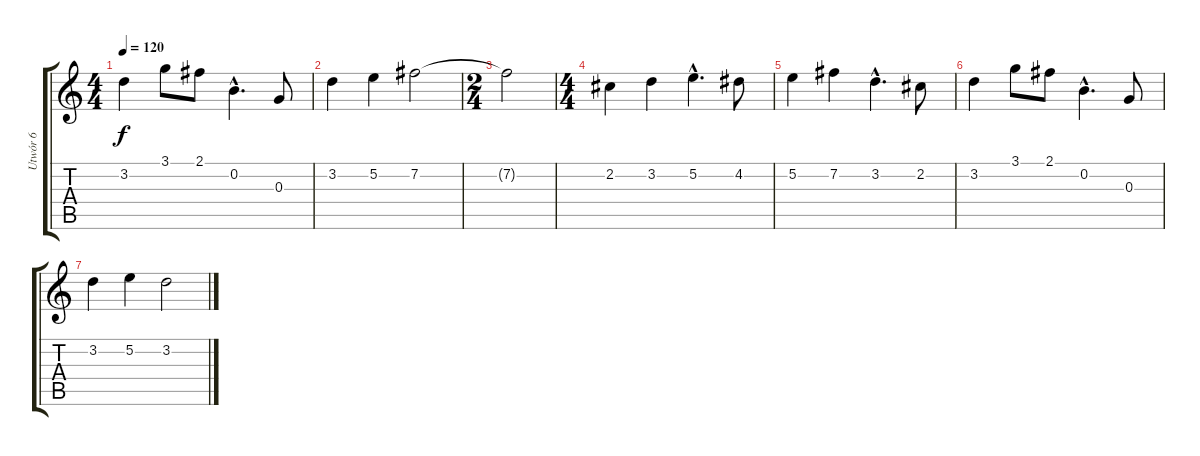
\track ("Utwór 6" "Utwór 6") {instrument voiceoohs}
\staff {score tabs}
\tuning (E5 B4 G4 D4 A3 E3) {hide}
\ts (4 4)
\tempo 120
\clef g2
\ks c
3.2.4{dy f} 3.1.8 2.1.8 0.2{hac}.4{d} 0.3.8 |
3.2.4 5.2.4 7.2.2 |
\ts (2 4)
7.2{t}.2 |
\ts (4 4)
2.2.4 3.2.4 5.2{hac}.4{d} 4.2.8 |
5.2.4 7.2.4 3.2{hac}.4{d} 2.2.8 |
3.2.4 3.1.8 2.1.8 0.2{hac}.4{d} 0.3.8 |
3.2.4 5.2.4 3.2.2
